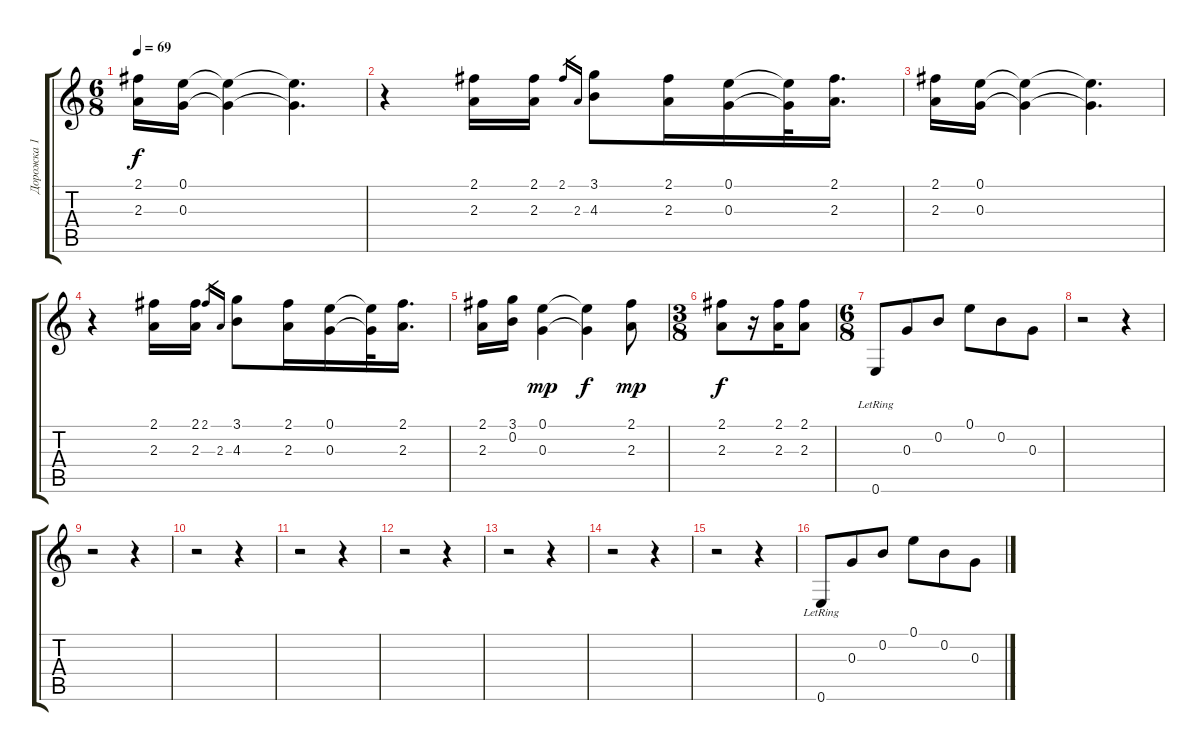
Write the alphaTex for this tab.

\track ("Дорожка 1" "Дорожка 1") {instrument acousticguitarsteel}
\staff {score tabs}
\tuning (E4 B3 G3 D3 A2 E2) {hide}
\ts (6 8)
\tempo 69
\clef g2
\ks c
(2.1 2.3).16{dy f} (0.1 0.3).16 (0.1{t} 0.3{t}).4 (0.1{t} 0.3{t}).4{d} |
r.4 (2.1 2.3).16 (2.1 2.3).16 2.1.16{gr} 2.3.16{gr} (3.1 4.3).8 (2.1 2.3).16 (0.1 0.3).16 (0.1{t} 0.3{t}).32 (2.1 2.3).16{d} |
(2.1 2.3).16 (0.1 0.3).16 (0.1{t} 0.3{t}).4 (0.1{t} 0.3{t}).4{d} |
r.4 (2.1 2.3).16 (2.1 2.3).16 2.1.16{gr} 2.3.16{gr} (3.1 4.3).8 (2.1 2.3).16 (0.1 0.3).16 (0.1{t} 0.3{t}).32 (2.1 2.3).16{d} |
(2.1 2.3).16 (3.1 0.2).16 (0.1 0.3).4{dy mp} (0.1{t} 0.3{t}).4{dy f} (2.1 2.3).8{dy mp} |
\ts (3 8)
(2.1 2.3).8{dy f} r.16 (2.1 2.3).16 (2.1 2.3).8 |
\ts (6 8)
0.6{lr}.8 0.3.8 0.2.8 0.1.8 0.2.8 0.3.8 |
r.2 r.4 |
r.2 r.4 |
r.2 r.4 |
r.2 r.4 |
r.2 r.4 |
r.2 r.4 |
r.2 r.4 |
r.2 r.4 |
0.6{lr}.8 0.3.8 0.2.8 0.1.8 0.2.8 0.3.8
